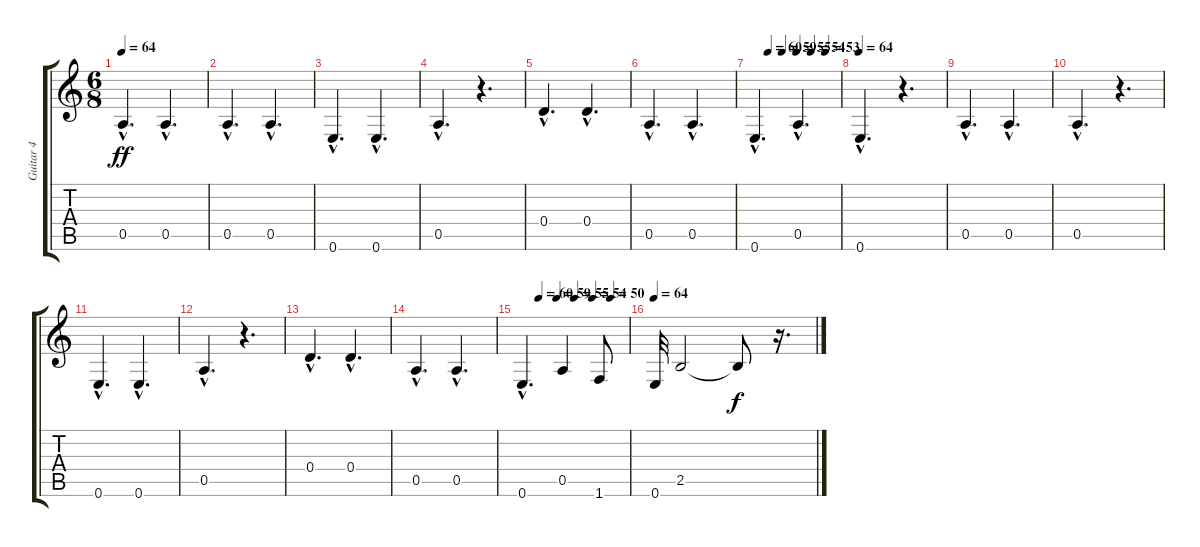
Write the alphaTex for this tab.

\track ("Guitar 4" "Guitar 4") {instrument acousticguitarnylon}
\staff {score tabs}
\tuning (E4 B3 G3 D3 A2 E2) {hide}
\ts (6 8)
\tempo 64
\clef g2
\ks c
0.5{hac}.4{d dy ff instrument acousticguitarnylon} 0.5{hac}.4{d} |
0.5{hac}.4{d} 0.5{hac}.4{d} |
0.6{hac}.4{d} 0.6{hac}.4{d} |
0.5{hac}.4{d} r.4{d} |
0.4{hac}.4{d} 0.4{hac}.4{d} |
0.5{hac}.4{d} 0.5{hac}.4{d} |
\tempo (60 0.16666666666666666)
\tempo (59 0.3333333333333333)
\tempo (55 0.5)
\tempo (54 0.6666666666666666)
\tempo (53 0.8333333333333334)
0.6{hac}.4{d} 0.5{hac}.4{d} |
\tempo 64
0.6{hac}.4{d} r.4{d} |
0.5{hac}.4{d} 0.5{hac}.4{d} |
0.5{hac}.4{d} r.4{d} |
0.6{hac}.4{d} 0.6{hac}.4{d} |
0.5{hac}.4{d} r.4{d} |
0.4{hac}.4{d} 0.4{hac}.4{d} |
0.5{hac}.4{d} 0.5{hac}.4{d} |
\tempo (60 0.16666666666666666)
\tempo (59 0.3333333333333333)
\tempo (55 0.5)
\tempo (54 0.6666666666666666)
\tempo (50 0.8333333333333334)
0.6{hac}.4{d} 0.5.4 1.6.8 |
\tempo 64
0.6.32 2.5.2 2.5{t}.8{dy f} r.16{d}
